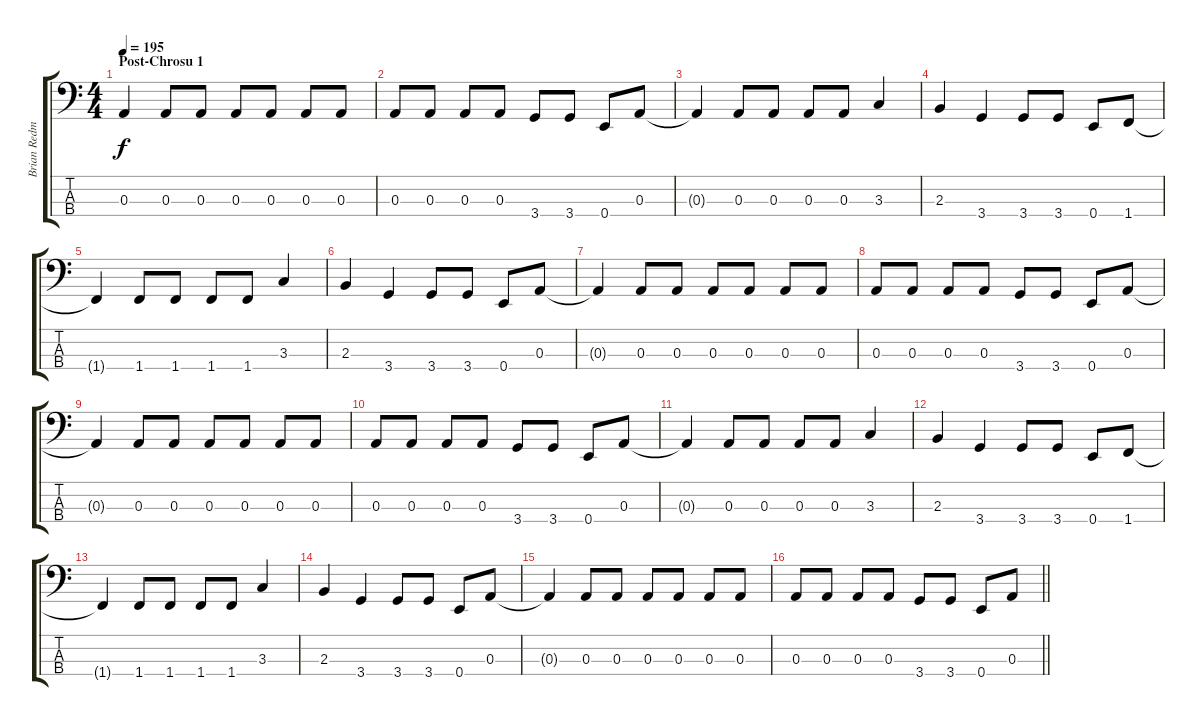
\track ("Brian Redman" "Brian Redm") {instrument electricbassfinger}
\staff {score tabs}
\tuning (G2 D2 A1 E1) {hide}
\ts (4 4)
\section ("" "Post-Chrosu 1")
\tempo 195
\clef f4
\ks c
0.3{t}.4{dy f} 0.3.8 0.3.8 0.3.8 0.3.8 0.3.8 0.3.8 |
0.3.8 0.3.8 0.3.8 0.3.8 3.4.8 3.4.8 0.4.8 0.3.8 |
0.3{t}.4 0.3.8 0.3.8 0.3.8 0.3.8 3.3.4 |
2.3.4 3.4.4 3.4.8 3.4.8 0.4.8 1.4.8 |
1.4{t}.4 1.4.8 1.4.8 1.4.8 1.4.8 3.3.4 |
2.3.4 3.4.4 3.4.8 3.4.8 0.4.8 0.3.8 |
0.3{t}.4 0.3.8 0.3.8 0.3.8 0.3.8 0.3.8 0.3.8 |
0.3.8 0.3.8 0.3.8 0.3.8 3.4.8 3.4.8 0.4.8 0.3.8 |
0.3{t}.4 0.3.8 0.3.8 0.3.8 0.3.8 0.3.8 0.3.8 |
0.3.8 0.3.8 0.3.8 0.3.8 3.4.8 3.4.8 0.4.8 0.3.8 |
0.3{t}.4 0.3.8 0.3.8 0.3.8 0.3.8 3.3.4 |
2.3.4 3.4.4 3.4.8 3.4.8 0.4.8 1.4.8 |
1.4{t}.4 1.4.8 1.4.8 1.4.8 1.4.8 3.3.4 |
2.3.4 3.4.4 3.4.8 3.4.8 0.4.8 0.3.8 |
0.3{t}.4 0.3.8 0.3.8 0.3.8 0.3.8 0.3.8 0.3.8 |
\barLineRight lightlight
0.3.8 0.3.8 0.3.8 0.3.8 3.4.8 3.4.8 0.4.8 0.3.8
